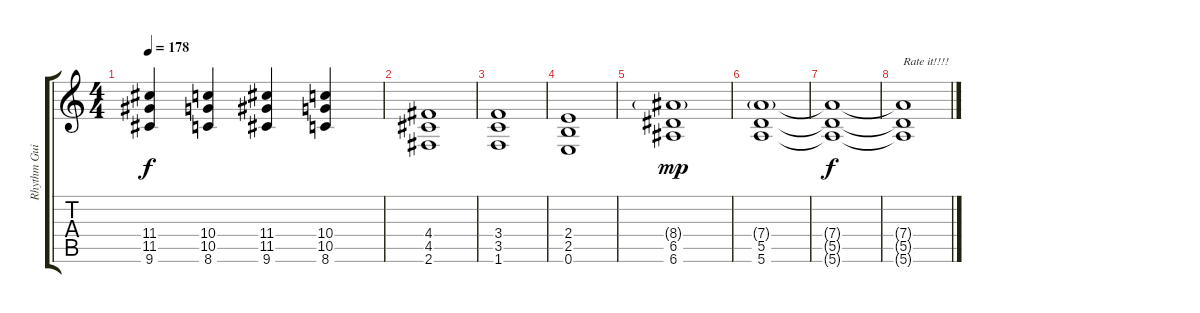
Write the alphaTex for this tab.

\track ("Rhythm Guitar" "Rhythm Gui") {instrument distortionguitar}
\staff {score tabs}
\tuning (E4 B3 G3 D3 A2 E2) {hide}
\ts (4 4)
\tempo 178
\clef g2
\ks c
(11.4 11.5 9.6).4{dy f} (10.4 10.5 8.6).4 (11.4 11.5 9.6).4 (10.4 10.5 8.6).4 |
(4.4 4.5 2.6).1 |
(3.4 3.5 1.6).1 |
(2.4 2.5 0.6).1 |
(8.4{g} 6.5 6.6).1{dy mp} |
(7.4{g} 5.5 5.6).1{volume 2} |
(7.4{t} 5.5{t} 5.6{t}).1{dy f} |
(7.4{t} 5.5{t} 5.6{t}).1{txt "Rate it!!!!"}
